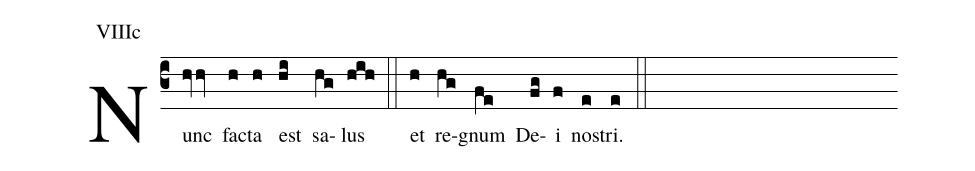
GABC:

annotation: VIIIc;
%%
(c3)Nunc(hvhv) fa(h)cta(h) est(hi) sa(hg)lus(hih) (::) et(h) re(hg)gnum(fe) De(fg)i(f) no(e)stri.(e) (::)
